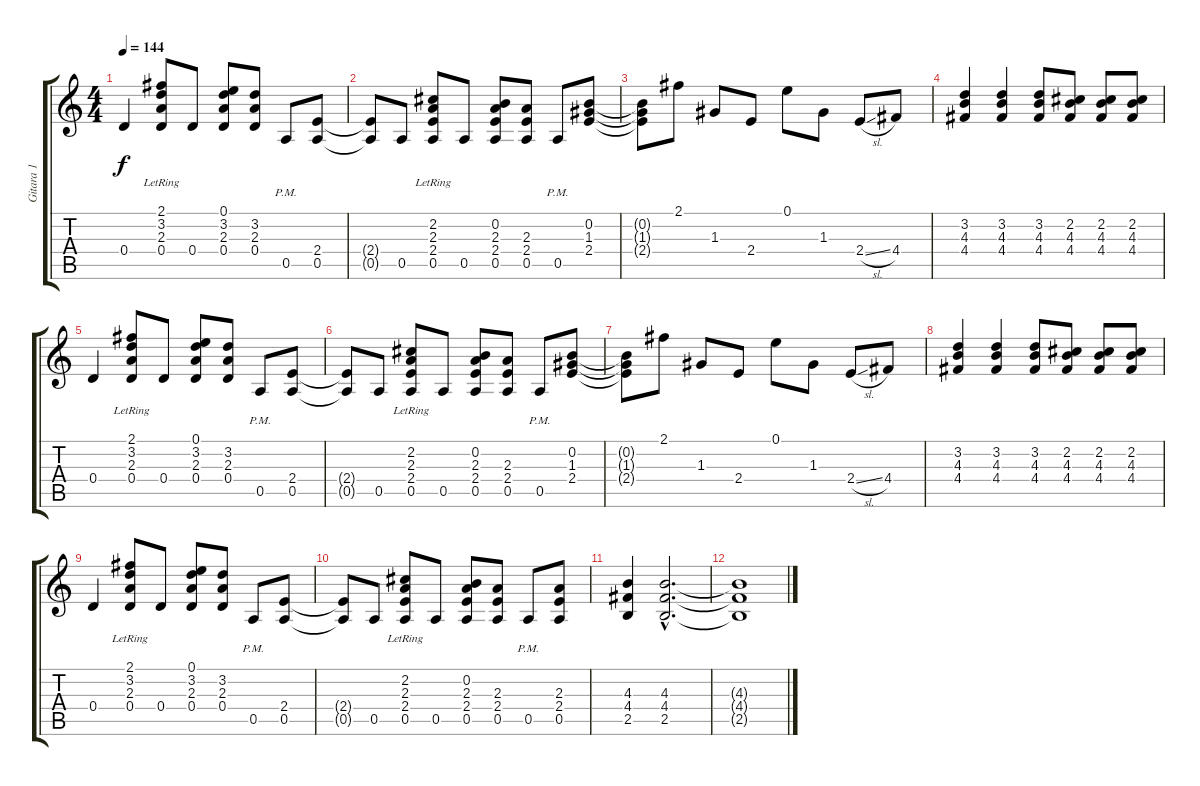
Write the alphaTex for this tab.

\track ("Gitara 1" "Gitara 1") {instrument acousticguitarsteel}
\staff {score tabs}
\tuning (E4 B3 G3 D3 A2 E2) {hide}
\ts (4 4)
\tempo 144
\clef g2
\ks c
0.4.4{dy f instrument acousticguitarsteel} (2.1 3.2{lr} 2.3{lr} 0.4).8 0.4.8 (0.1 3.2 2.3 0.4).8 (3.2 2.3 0.4).8 0.5{pm}.8 (2.4 0.5).8 |
(2.4{t} 0.5{t}).8 0.5.8 (2.2{lr} 2.3{lr} 2.4{lr} 0.5).8 0.5.8 (0.2 2.3 2.4 0.5).8 (2.3 2.4 0.5).8 0.5{pm}.8 (0.2 1.3 2.4).8 |
(0.2{t} 1.3{t} 2.4{t}).8 2.1.8 1.3.8 2.4.8 0.1.8 1.3.8 2.4{sl}.8 4.4.8 |
(3.2 4.3 4.4).4 (3.2 4.3 4.4).4 (3.2 4.3 4.4).8 (2.2 4.3 4.4).8 (2.2 4.3 4.4).8 (2.2 4.3 4.4).8 |
0.4.4 (2.1 3.2{lr} 2.3{lr} 0.4).8 0.4.8 (0.1 3.2 2.3 0.4).8 (3.2 2.3 0.4).8 0.5{pm}.8 (2.4 0.5).8 |
(2.4{t} 0.5{t}).8 0.5.8 (2.2{lr} 2.3{lr} 2.4{lr} 0.5).8 0.5.8 (0.2 2.3 2.4 0.5).8 (2.3 2.4 0.5).8 0.5{pm}.8 (0.2 1.3 2.4).8 |
(0.2{t} 1.3{t} 2.4{t}).8 2.1.8 1.3.8 2.4.8 0.1.8 1.3.8 2.4{sl}.8 4.4.8 |
(3.2 4.3 4.4).4 (3.2 4.3 4.4).4 (3.2 4.3 4.4).8 (2.2 4.3 4.4).8 (2.2 4.3 4.4).8 (2.2 4.3 4.4).8 |
0.4.4 (2.1 3.2{lr} 2.3{lr} 0.4).8 0.4.8 (0.1 3.2 2.3 0.4).8 (3.2 2.3 0.4).8 0.5{pm}.8 (2.4 0.5).8 |
(2.4{t} 0.5{t}).8 0.5.8 (2.2{lr} 2.3{lr} 2.4{lr} 0.5).8 0.5.8 (0.2 2.3 2.4 0.5).8 (2.3 2.4 0.5).8 0.5{pm}.8 (2.3 2.4 0.5).8 |
(4.3 4.4 2.5).4 (4.3{hac} 4.4{hac} 2.5{hac}).2{d} |
(4.3{t} 4.4{t} 2.5{t}).1{volume 5}
